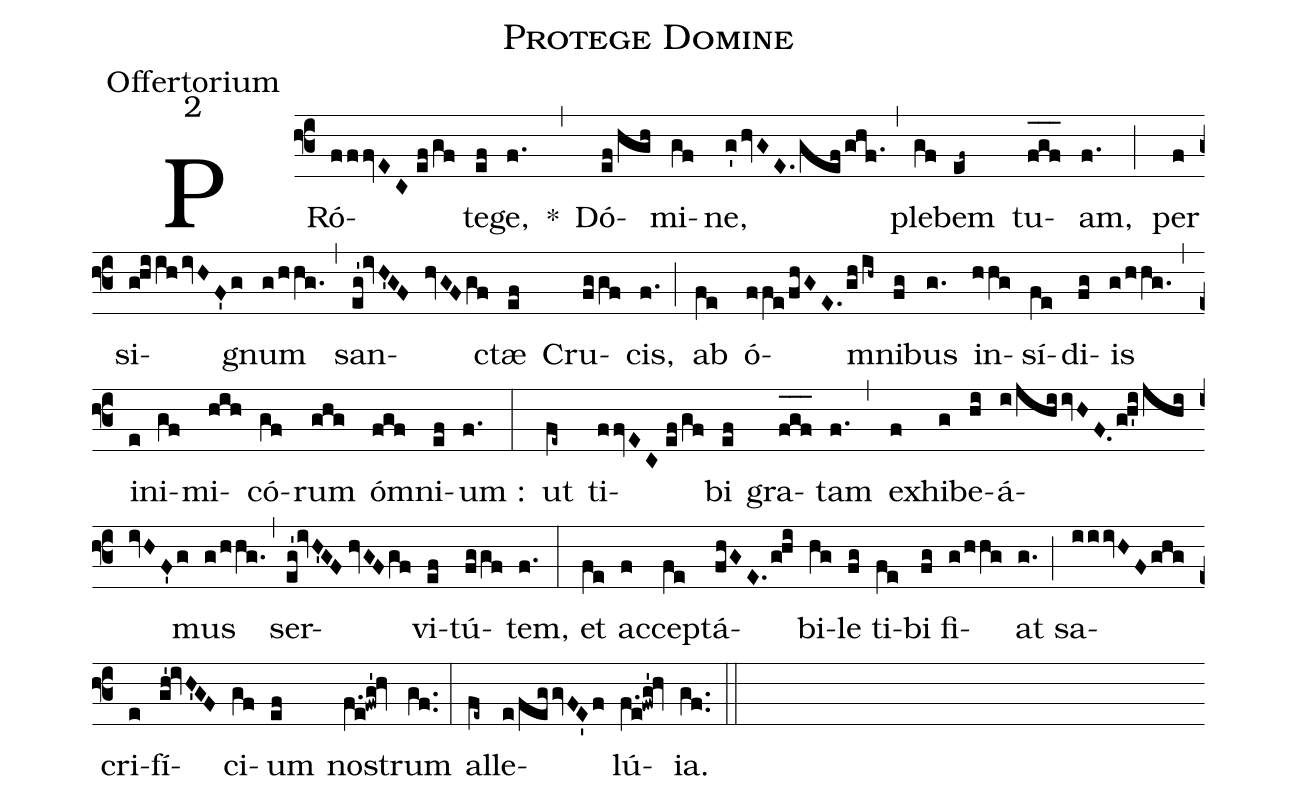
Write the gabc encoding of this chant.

name:Protege Domine;
office-part:Offertorium;
mode:2;
%%
(f3) PRó(fffvEC//ef/gf)te(ef)ge,(f.) *(,) Dó(ef/hgh)mi(gf)ne,(g'!/hvGE.gef/ghf.1) (,) ple(gf)bem(ef~) tu(f_[oh:h]g_[oh:h]f_[oh:h])am,(f.) (;)
 per(f) si(g!hiihivHF'g)gnum(g/hhg.) (,) san(eg'!ivH'GF hvGFgf)ctæ(ef) Cru(fggf)cis,(f.) (;)
 ab(fe) ó(ffe/fhGE.gh/ih~)mni(fg)bus(g.) in(hhg)sí(fe)di(fg)is(g/hhg.) (,) in(e)i(gf)mi(hih)có(gf)rum(ghg) ó(fgf)mni(ef)um :(f.) (:)

 ut(fe~) ti(ffvEC//ef/gf)bi(ef) gra(f_[oh:h]g_[oh:h]f_[oh:h])tam(f.) (,) ex(f)hi(g)be(hi)á(i/jhiivHF./g!h'i/jhiivHF'g)mus(g/hhg.) (,) ser(eg'!ivH'GF//hvGFgf)vi(ef)tú(fggf)tem,(f.) (:)

 et(fe) ac(f)cep(fe)tá(fhGE.g!hi)bi(hg)le(fg) ti(fe)bi(fg) fi(g!/hhg)at(g.) (;)
 sa(iiivHFghg)cri(e)fí(gh'!ivH'GF)ci(gf)um(ef) no(f.e!fwg'!hv)strum(gf..) (:)

 al(fe~)le(e!/feggvFE'f)lú(f.e!fwg'!hv)ia.(gf..) (::)
